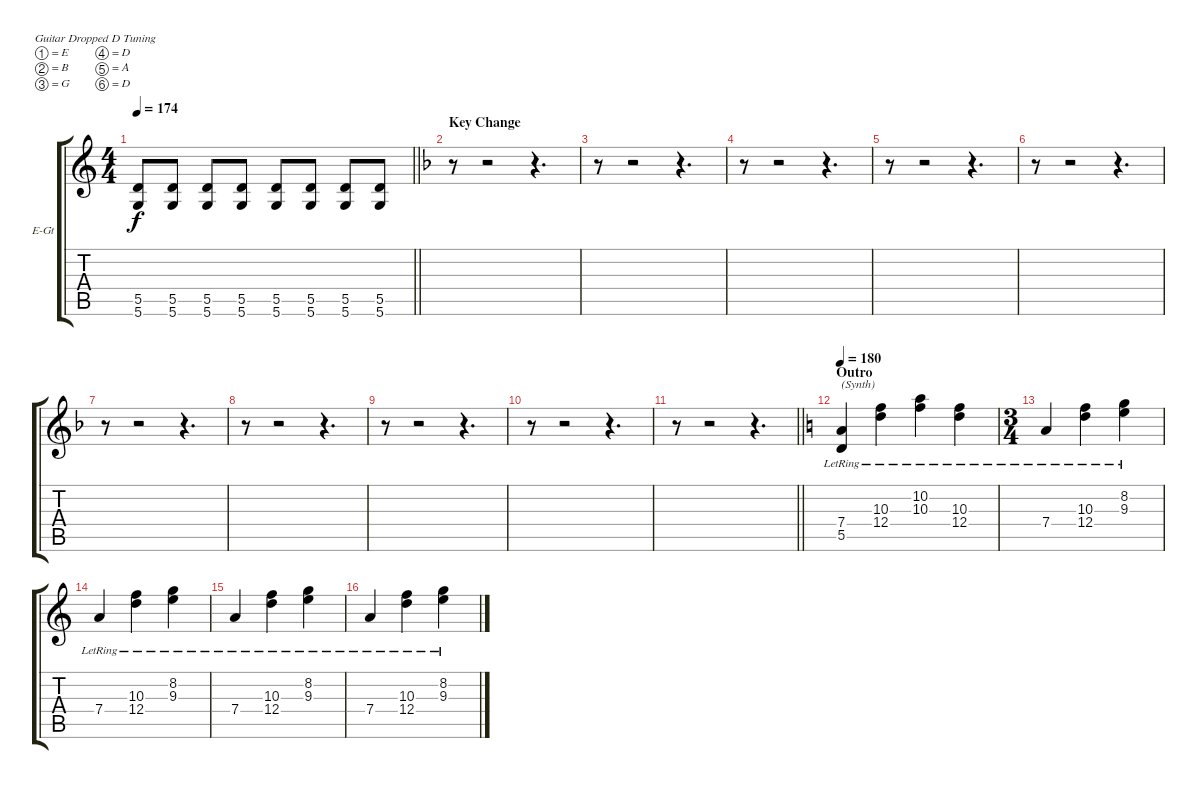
\bracketExtendMode groupsimilarinstruments
\firstSystemTrackNameOrientation horizontal
\otherSystemsTrackNameOrientation horizontal
\track ("Extra Guitar" "E-Gt") {instrument distortionguitar}
\staff {score tabs}
\tuning (E4 B3 G3 D3 A2 D2)
\ts (4 4)
\tempo 174
\clef g2
\barLineRight lightlight
\ks c
(5.5 5.6).8{dy f} (5.5 5.6).8 (5.5 5.6).8 (5.5 5.6).8 (5.5 5.6).8 (5.5 5.6).8 (5.5 5.6).8 (5.5 5.6).8 |
\section ("" "Key Change")
\ks f
r.8 r.2 r.4{d} |
r.8 r.2 r.4{d} |
r.8 r.2 r.4{d} |
r.8 r.2 r.4{d} |
r.8 r.2 r.4{d} |
r.8 r.2 r.4{d} |
r.8 r.2 r.4{d} |
r.8 r.2 r.4{d} |
r.8 r.2 r.4{d} |
\barLineRight lightlight
r.8 r.2 r.4{d} |
\section ("" "Outro")
\tempo 180
\ks c
(7.4{lr} 5.5{lr}).4{txt "(Synth)"} (10.3{lr} 12.4{lr}).4 (10.2{lr} 10.3{lr}).4 (10.3{lr} 12.4{lr}).4 |
\ts (3 4)
\beaming (8 2 2 2)
7.4{lr}.4 (10.3{lr} 12.4{lr}).4 (8.2{lr} 9.3{lr}).4 |
7.4{lr}.4 (10.3{lr} 12.4{lr}).4 (8.2{lr} 9.3{lr}).4 |
7.4{lr}.4 (10.3{lr} 12.4{lr}).4 (8.2{lr} 9.3{lr}).4 |
7.4{lr}.4 (10.3{lr} 12.4{lr}).4 (8.2{lr} 9.3{lr}).4
